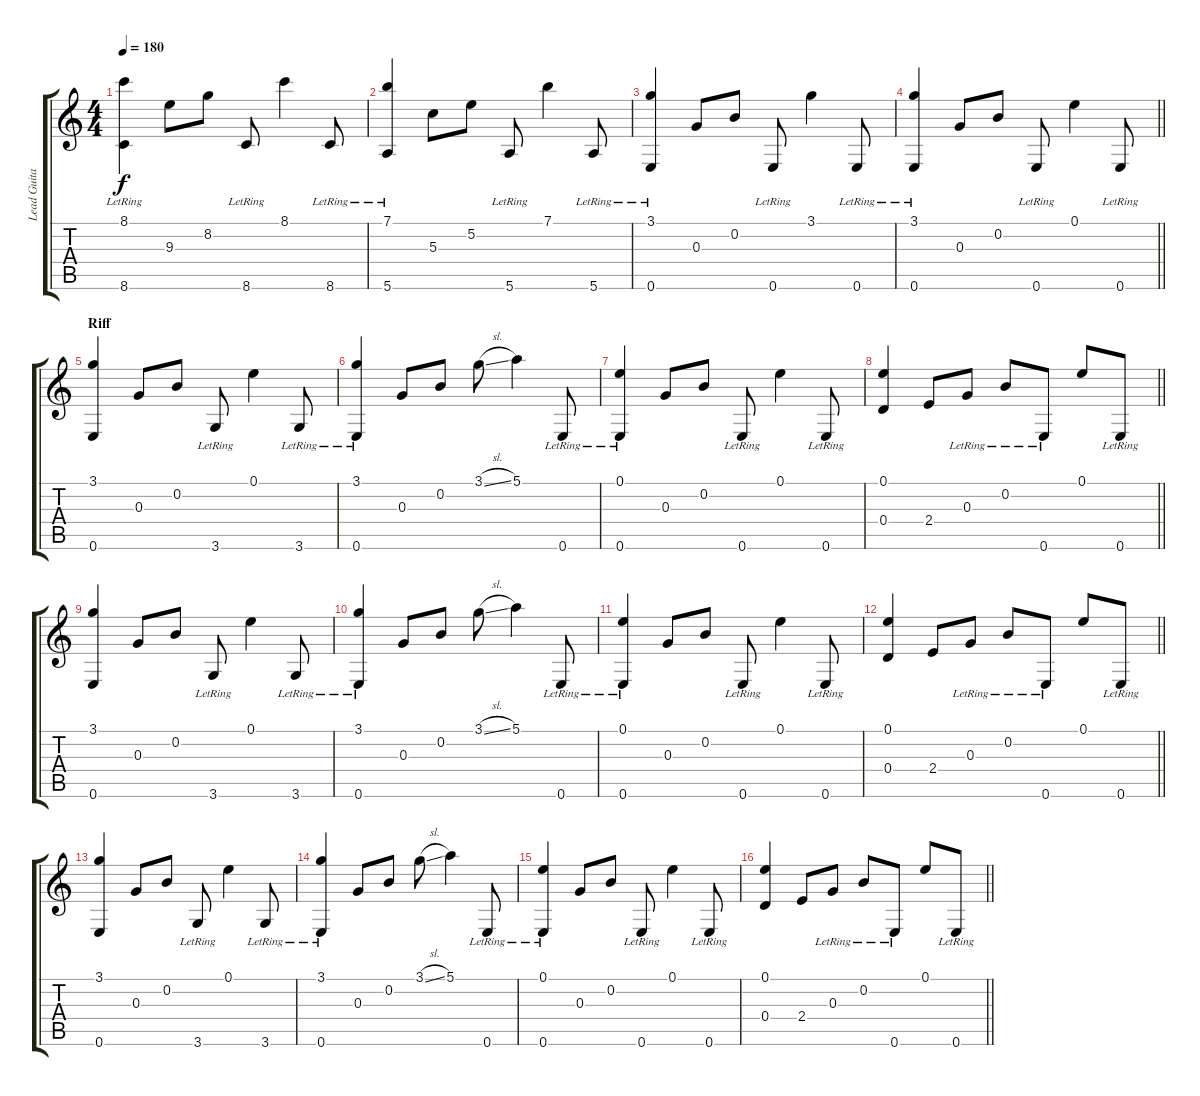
\track ("Lead Guitar" "Lead Guita") {instrument acousticguitarsteel}
\staff {score tabs}
\tuning (E4 B3 G3 D3 A2 E2) {hide}
\ts (4 4)
\tempo 180
\clef g2
\ks c
(8.1 8.6{lr}).4{dy f} 9.3.8 8.2.8 8.6{lr}.8 8.1.4 8.6{lr}.8 |
(7.1 5.6{lr}).4 5.3.8 5.2.8 5.6{lr}.8 7.1.4 5.6{lr}.8 |
(3.1 0.6{lr}).4 0.3.8 0.2.8 0.6{lr}.8 3.1.4 0.6{lr}.8 |
\barLineRight lightlight
(3.1 0.6{lr}).4 0.3.8 0.2.8 0.6{lr}.8 0.1.4 0.6{lr}.8 |
\section ("" "Riff")
(3.1 0.6).4 0.3.8 0.2.8 3.6{lr}.8 0.1.4 3.6{lr}.8 |
(3.1 0.6{lr}).4 0.3.8 0.2.8 3.1{sl}.8 5.1.4 0.6{lr}.8 |
(0.1 0.6{lr}).4 0.3.8 0.2.8 0.6{lr}.8 0.1.4 0.6{lr}.8 |
\barLineRight lightlight
(0.1 0.4).4 2.4.8 0.3{lr}.8 0.2{lr}.8 0.6{lr}.8 0.1.8 0.6{lr}.8 |
(3.1 0.6).4 0.3.8 0.2.8 3.6{lr}.8 0.1.4 3.6{lr}.8 |
(3.1 0.6{lr}).4 0.3.8 0.2.8 3.1{sl}.8 5.1.4 0.6{lr}.8 |
(0.1 0.6{lr}).4 0.3.8 0.2.8 0.6{lr}.8 0.1.4 0.6{lr}.8 |
\barLineRight lightlight
(0.1 0.4).4 2.4.8 0.3{lr}.8 0.2{lr}.8 0.6{lr}.8 0.1.8 0.6{lr}.8 |
(3.1 0.6).4 0.3.8 0.2.8 3.6{lr}.8 0.1.4 3.6{lr}.8 |
(3.1 0.6{lr}).4 0.3.8 0.2.8 3.1{sl}.8 5.1.4 0.6{lr}.8 |
(0.1 0.6{lr}).4 0.3.8 0.2.8 0.6{lr}.8 0.1.4 0.6{lr}.8 |
\barLineRight lightlight
(0.1 0.4).4 2.4.8 0.3{lr}.8 0.2{lr}.8 0.6{lr}.8 0.1.8 0.6{lr}.8
